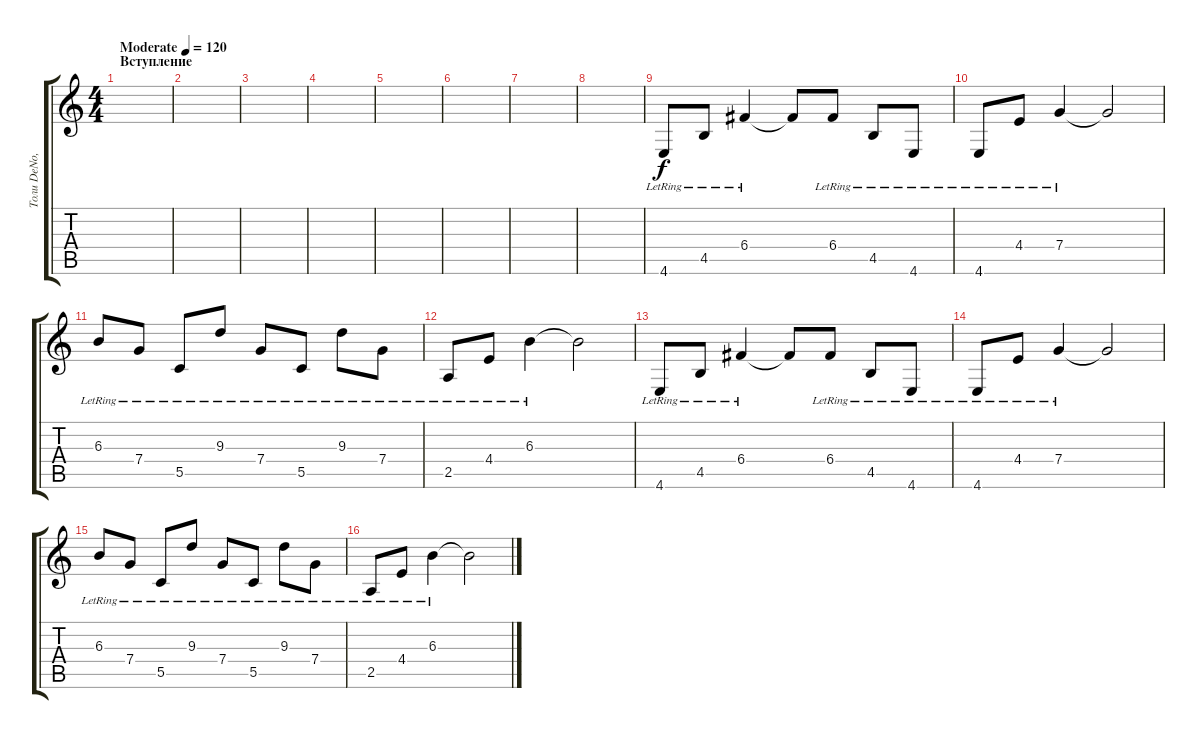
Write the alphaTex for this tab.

\track ("Толи DeNo, толи CoRR" "Толи DeNo,") {instrument electricguitarclean}
\staff {score tabs}
\tuning (D4 A3 F3 C3 G2 C2) {hide}
\ts (4 4)
\section ("" "Вступление")
\tempo (120 "Moderate")
\clef g2
\ks c
|
|
|
|
|
|
|
|
4.6{lr}.8 4.5{lr}.8 6.4{lr}.4 6.4{t}.8 6.4{lr}.8 4.5{lr}.8 4.6{lr}.8 |
4.6{lr}.8 4.4{lr}.8 7.4{lr}.4 7.4{t}.2 |
6.3{lr}.8 7.4{lr}.8 5.5{lr}.8 9.3{lr}.8 7.4{lr}.8 5.5{lr}.8 9.3{lr}.8 7.4{lr}.8 |
2.5{lr}.8 4.4{lr}.8 6.3{lr}.4 6.3{t}.2 |
4.6{lr}.8 4.5{lr}.8 6.4{lr}.4 6.4{t}.8 6.4{lr}.8 4.5{lr}.8 4.6{lr}.8 |
4.6{lr}.8 4.4{lr}.8 7.4{lr}.4 7.4{t}.2 |
6.3{lr}.8 7.4{lr}.8 5.5{lr}.8 9.3{lr}.8 7.4{lr}.8 5.5{lr}.8 9.3{lr}.8 7.4{lr}.8 |
2.5{lr}.8 4.4{lr}.8 6.3{lr}.4 6.3{t}.2
